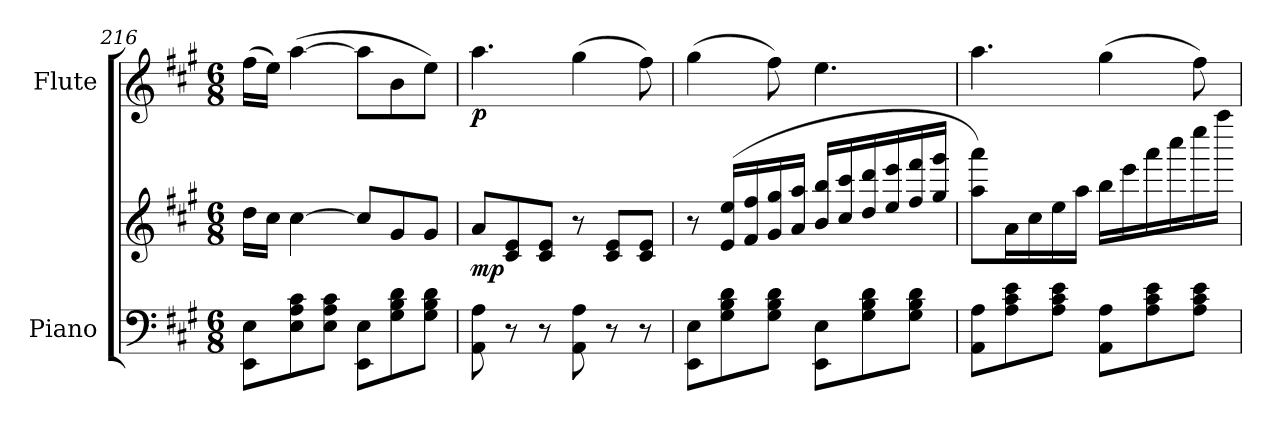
**kern	**kern	**dynam	**kern	**dynam
*part2	*part2	*part2	*part1	*part1
*staff3	*staff2	*staff2/3	*staff1	*staff1
*I"Piano	*	*	*I"Flute	*
*I'Pno.	*	*	*I'Fl.	*
!!LO:PB:g=z
*clefF4	*clefG2	*	*clefG2	*
*k[f#c#g#]	*k[f#c#g#]	*	*k[f#c#g#]	*
*A:	*A:	*	*A:	*
*M6/8	*M6/8	*	*M6/8	*
=216	=216	=216	=216	=216
8EE\ 8E\L	16dd\LL	.	(16ff#\LL	.
.	16cc#\JJ	.	16ee\JJ)	.
8E\ 8A\ 8c#\	[4cc#\	.	([4aa\	.
8E\ 8A\ 8c#\J	.	.	.	.
8EE\ 8E\L	8cc#/L]	.	8aa\L]	.
8G#\ 8B\ 8d\	8g#/	.	8b\	.
8G#\ 8B\ 8d\J	8g#/J	.	8ee\J)	.
=217	=217	=217	=217	=217
!	!	!LO:DY:b	!	!LO:DY:b
8AA\ 8A\	8a/L	mp	4.aa\	p
8r	8c#/ 8e/	.	.	.
8r	8c#/ 8e/J	.	.	.
8AA\ 8A\	8r	.	(4gg#\	.
8r	8c#/ 8e/L	.	.	.
8r	8c#/ 8e/J	.	8ff#\)	.
=218	=218	=218	=218	=218
8EE\ 8E\L	8r	.	(4gg#\	.
8G#\ 8B\ 8d\	(16e/ 16ee/LL	.	.	.
.	16f#/ 16ff#/	.	.	.
8G#\ 8B\ 8d\J	16g#/ 16gg#/	.	8ff#\)	.
.	16a/ 16aa/JJ	.	.	.
8EE\ 8E\L	16b/ 16bb/LL	.	4.ee\	.
.	16cc#/ 16ccc#/	.	.	.
8G#\ 8B\ 8d\	16dd/ 16ddd/	.	.	.
.	16ee/ 16eee/	.	.	.
8G#\ 8B\ 8d\J	16ff#/ 16fff#/	.	.	.
.	16gg#/ 16ggg#/JJ	.	.	.
!!LO:PB:g=z
=219	=219	=219	=219	=219
8AA\ 8A\L	8aa\ 8aaa\L)	.	4.aa\	.
8A\ 8c#\ 8e\	16a\L	.	.	.
.	16cc#\	.	.	.
8A\ 8c#\ 8e\J	16ee\	.	.	.
.	16aa\JJ	.	.	.
8AA\ 8A\L	16bb\LL	.	(4gg#\	.
.	16eee\	.	.	.
8A\ 8c#\ 8e\	16aaa\	.	.	.
.	16cccc#\	.	.	.
8A\ 8c#\ 8e\J	16eeee\	.	8ff#\)	.
.	16aaaa\JJ	.	.	.
=	=	=	=	=
*-	*-	*-	*-	*-
